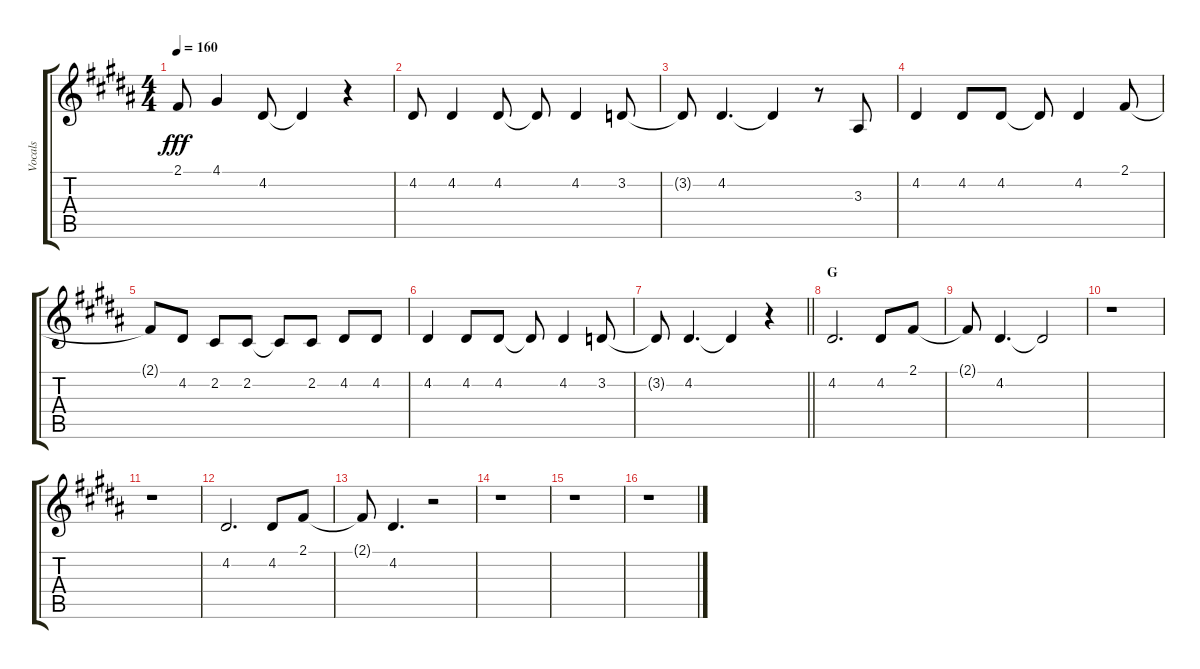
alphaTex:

\track ("Vocals" "Vocals") {instrument voiceoohs}
\staff {score tabs}
\tuning (E4 B3 G3 D3 A2 E2) {hide}
\ts (4 4)
\tempo 160
\clef g2
\ks b
2.1.8{dy fff} 4.1.4 4.2.8 4.2{t}.4 r.4 |
4.2.8 4.2.4 4.2.8 4.2{t}.8 4.2.4 3.2.8 |
3.2{t}.8 4.2.4{d} 4.2{t}.4 r.8 3.3.8 |
4.2.4 4.2.8 4.2.8 4.2{t}.8 4.2.4 2.1.8 |
2.1{t}.8 4.2.8 2.2.8 2.2.8 2.2{t}.8 2.2.8 4.2.8 4.2.8 |
4.2.4 4.2.8 4.2.8 4.2{t}.8 4.2.4 3.2.8 |
\barLineRight lightlight
3.2{t}.8 4.2.4{d} 4.2{t}.4 r.4 |
\section ("" "G")
4.2.2{d} 4.2.8 2.1.8 |
2.1{t}.8 4.2.4{d} 4.2{t}.2 |
r.1 |
r.1 |
4.2.2{d} 4.2.8 2.1.8 |
2.1{t}.8 4.2.4{d} r.2 |
r.1 |
r.1 |
r.1
